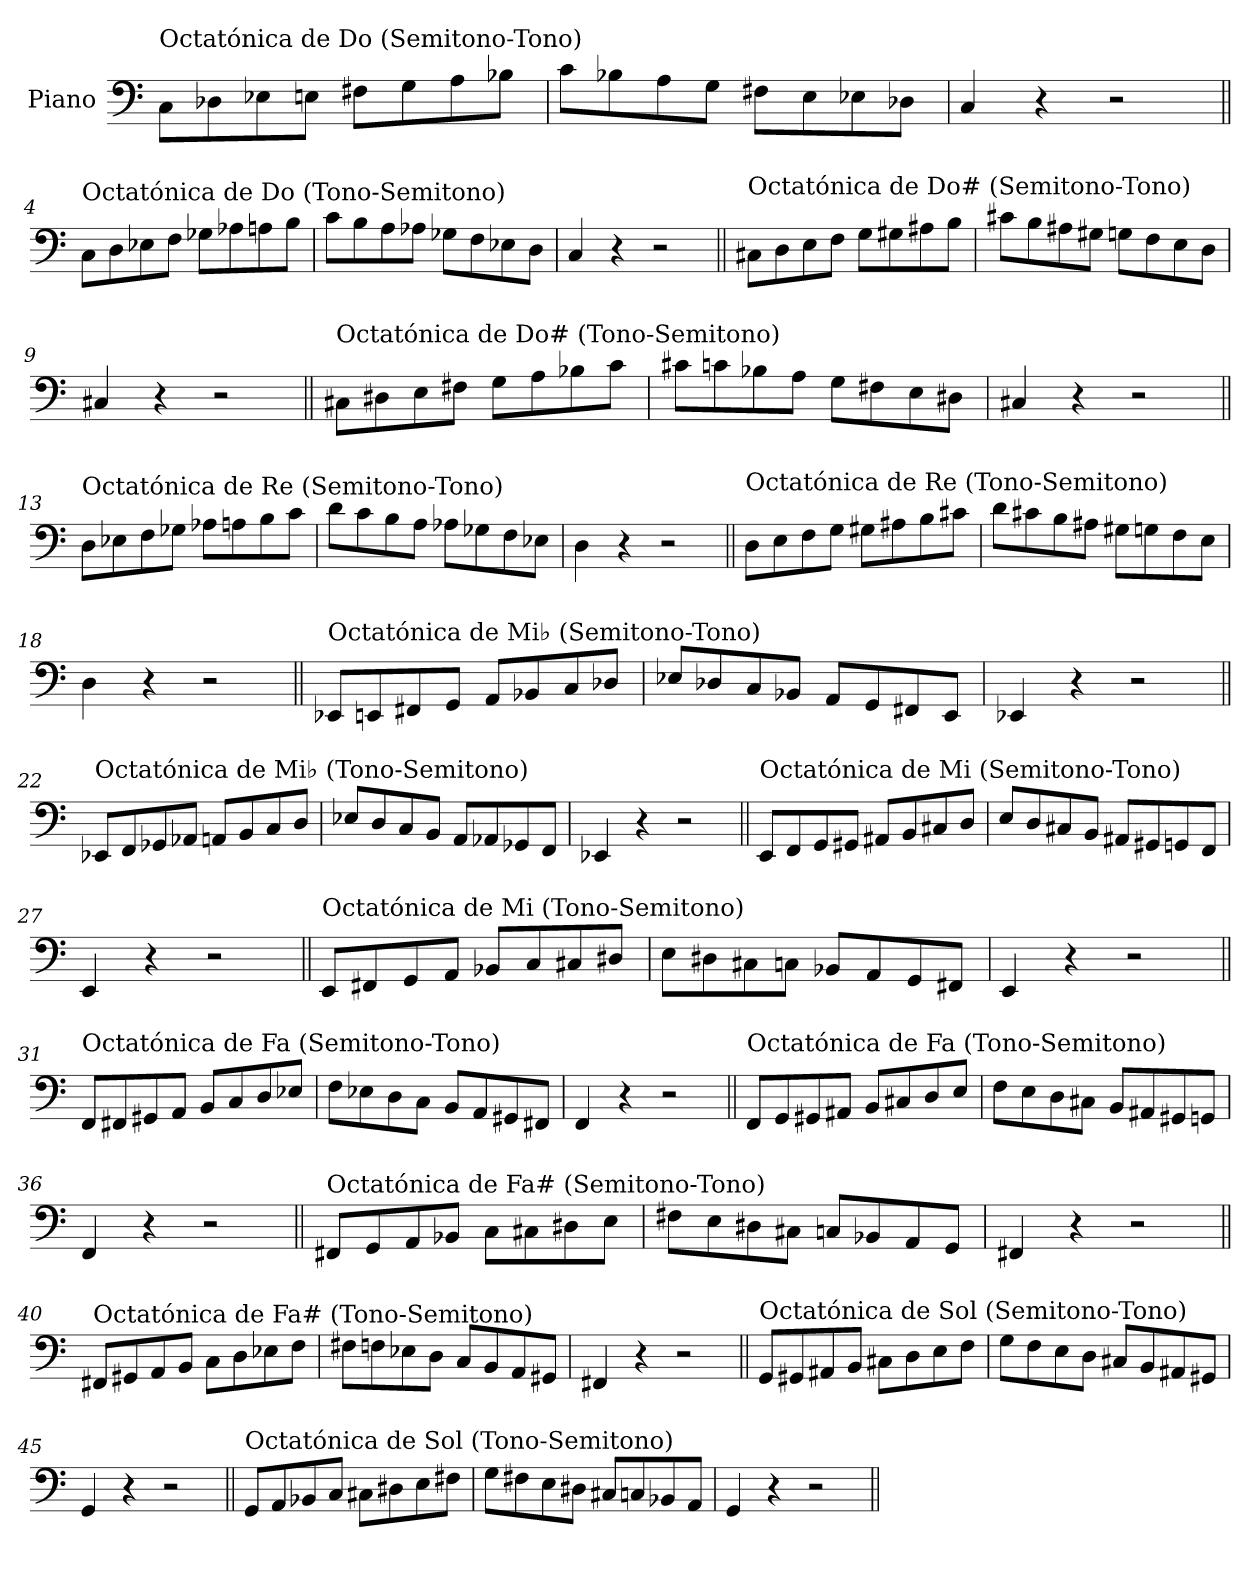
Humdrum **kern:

**kern
*part1
*staff1
*I"Piano
*I'Pno.
*clefF4
*k[]
=1
!LO:TX:a:t=Octatónica de Do (Semitono-Tono)
8C\L
8D-X\
8E-X\
8En\J
8F#X\L
8G\
8A\
8B-X\J
=2
8c\L
8B-X\
8A\
8G\J
8F#X\L
8E\
8E-X\
8D-X\J
=3
4C/
4r
2r
=4||
!LO:TX:a:t=Octatónica de Do (Tono-Semitono)
8C\L
8D\
8E-X\
8F\J
8G-X\L
8A-X\
8An\
8B\J
=5
8c\L
8B\
8A\
8A-X\J
8G-X\L
8F\
8E-X\
8D\J
=6
4C/
4r
2r
!!LO:LB:g=z
=7||
!LO:TX:a:t=Octatónica de Do# (Semitono-Tono)
8C#X\L
8D\
8E\
8F\J
8G\L
8G#X\
8A#X\
8B\J
=8
8c#X\L
8B\
8A#X\
8G#X\J
8Gn\L
8F\
8E\
8D\J
=9
4C#X/
4r
2r
=10||
!LO:TX:a:t=Octatónica de Do# (Tono-Semitono)
8C#X\L
8D#X\
8E\
8F#X\J
8G\L
8A\
8B-X\
8c\J
=11
8c#X\L
8cn\
8B-X\
8A\J
8G\L
8F#X\
8E\
8D#X\J
=12
4C#X/
4r
2r
!!LO:LB:g=z
=13||
!LO:TX:a:t=Octatónica de Re (Semitono-Tono)
8D\L
8E-X\
8F\
8G-X\J
8A-X\L
8An\
8B\
8c\J
=14
8d\L
8c\
8B\
8A\J
8A-X\L
8G-X\
8F\
8E-X\J
=15
4D\
4r
2r
=16||
!LO:TX:a:t=Octatónica de Re (Tono-Semitono)
8D\L
8E\
8F\
8G\J
8G#X\L
8A#X\
8B\
8c#X\J
=17
8d\L
8c#X\
8B\
8A#X\J
8G#X\L
8Gn\
8F\
8E\J
=18
4D\
4r
2r
!!LO:LB:g=z
=19||
!LO:TX:a:t=Octatónica de Mi♭ (Semitono-Tono)
8EE-X/L
8EEn/
8FF#X/
8GG/J
8AA/L
8BB-X/
8C/
8D-X/J
=20
8E-X/L
8D-X/
8C/
8BB-X/J
8AA/L
8GG/
8FF#X/
8EE/J
=21
4EE-X/
4r
2r
=22||
!LO:TX:a:t=Octatónica de Mi♭ (Tono-Semitono)
8EE-X/L
8FF/
8GG-X/
8AA-X/J
8AAn/L
8BB/
8C/
8D/J
=23
8E-X/L
8D/
8C/
8BB/J
8AA/L
8AA-X/
8GG-X/
8FF/J
=24
4EE-X/
4r
2r
!!LO:LB:g=z
=25||
!LO:TX:a:t=Octatónica de Mi (Semitono-Tono)
8EE/L
8FF/
8GG/
8GG#X/J
8AA#X/L
8BB/
8C#X/
8D/J
=26
8E/L
8D/
8C#X/
8BB/J
8AA#X/L
8GG#X/
8GGn/
8FF/J
=27
4EE/
4r
2r
=28||
!LO:TX:a:t=Octatónica de Mi (Tono-Semitono)
8EE/L
8FF#X/
8GG/
8AA/J
8BB-X/L
8C/
8C#X/
8D#X/J
=29
8E\L
8D#X\
8C#X\
8Cn\J
8BB-X/L
8AA/
8GG/
8FF#X/J
=30
4EE/
4r
2r
!!LO:LB:g=z
=31||
!LO:TX:a:t=Octatónica de Fa (Semitono-Tono)
8FF/L
8FF#X/
8GG#X/
8AA/J
8BB/L
8C/
8D/
8E-X/J
=32
8F\L
8E-X\
8D\
8C\J
8BB/L
8AA/
8GG#X/
8FF#X/J
=33
4FF/
4r
2r
=34||
!LO:TX:a:t=Octatónica de Fa (Tono-Semitono)
8FF/L
8GG/
8GG#X/
8AA#X/J
8BB/L
8C#X/
8D/
8E/J
=35
8F\L
8E\
8D\
8C#X\J
8BB/L
8AA#X/
8GG#X/
8GGn/J
=36
4FF/
4r
2r
!!LO:PB:g=z
=37||
!LO:TX:a:t=Octatónica de Fa# (Semitono-Tono)
8FF#X/L
8GG/
8AA/
8BB-X/J
8C\L
8C#X\
8D#X\
8E\J
=38
8F#X\L
8E\
8D#X\
8C#X\J
8Cn/L
8BB-X/
8AA/
8GG/J
=39
4FF#X/
4r
2r
=40||
!LO:TX:a:t=Octatónica de Fa# (Tono-Semitono)
8FF#X/L
8GG#X/
8AA/
8BB/J
8C\L
8D\
8E-X\
8F\J
=41
8F#X\L
8Fn\
8E-X\
8D\J
8C/L
8BB/
8AA/
8GG#X/J
=42
4FF#X/
4r
2r
!!LO:LB:g=z
=43||
!LO:TX:a:t=Octatónica de Sol (Semitono-Tono)
8GG/L
8GG#X/
8AA#X/
8BB/J
8C#X\L
8D\
8E\
8F\J
=44
8G\L
8F\
8E\
8D\J
8C#X/L
8BB/
8AA#X/
8GG#X/J
=45
4GG/
4r
2r
=46||
!LO:TX:a:t=Octatónica de Sol (Tono-Semitono)
8GG/L
8AA/
8BB-X/
8C/J
8C#X\L
8D#X\
8E\
8F#X\J
=47
8G\L
8F#X\
8E\
8D#X\J
8C#X/L
8Cn/
8BB-X/
8AA/J
=48
4GG/
4r
2r
=||
*-
